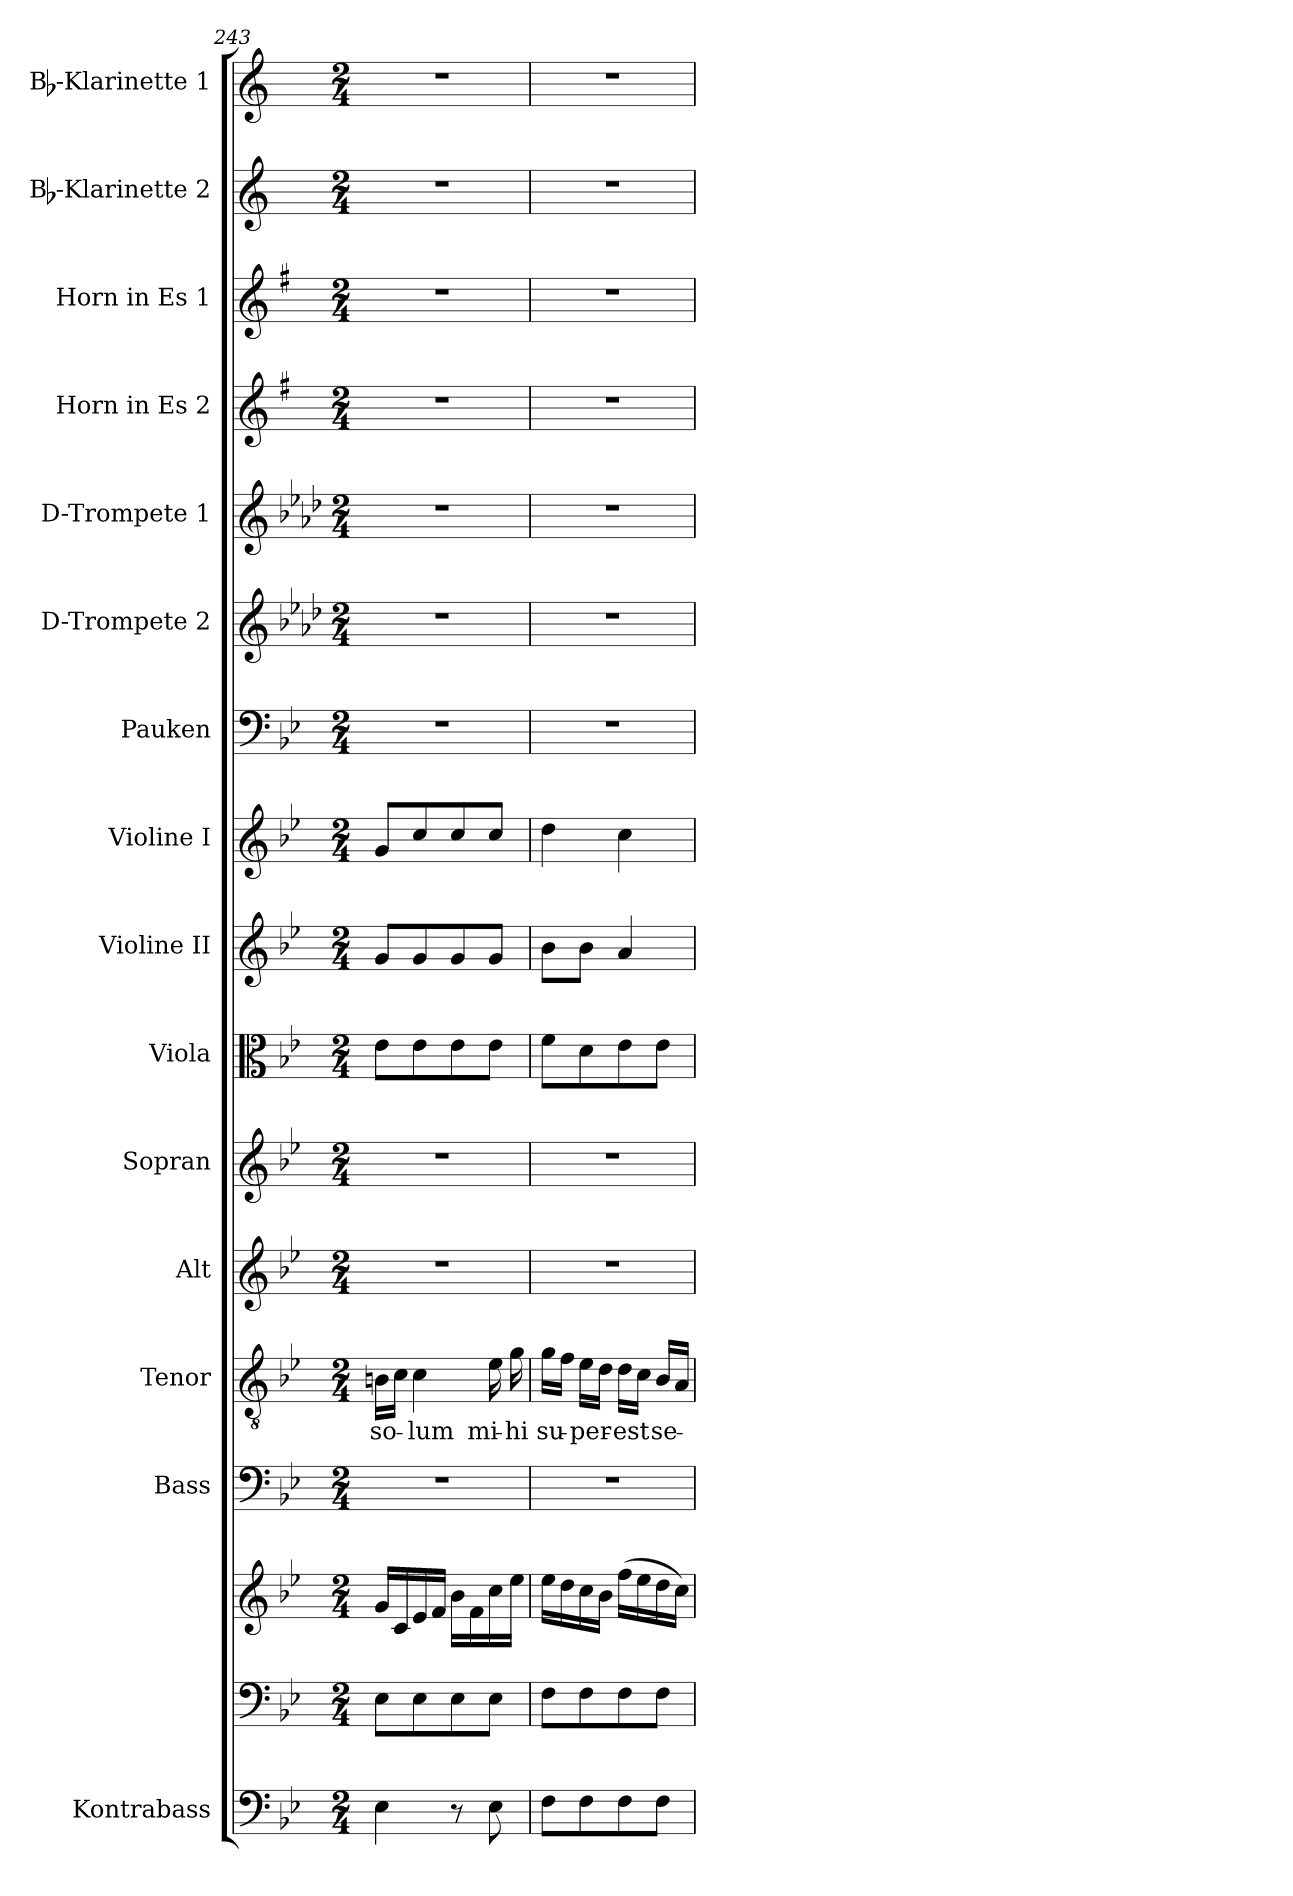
**kern	**kern	**kern	**kern	**kern	**text	**kern	**kern	**kern	**kern	**kern	**kern	**kern	**kern	**kern	**kern	**kern	**kern
*part16	*part15	*part15	*part14	*part13	*part13	*part12	*part11	*part10	*part9	*part8	*part7	*part6	*part5	*part4	*part3	*part2	*part1
*staff17	*staff16	*staff15	*staff14	*staff13	*staff13	*staff12	*staff11	*staff10	*staff9	*staff8	*staff7	*staff6	*staff5	*staff4	*staff3	*staff2	*staff1
*I"Kontrabass	*	*	*I"Bass	*I"Tenor	*	*I"Alt	*I"Sopran	*I"Viola	*I"Violine II	*I"Violine I	*I"Pauken	*I"D-Trompete 2	*I"D-Trompete 1	*I"Horn in Es 2	*I"Horn in Es 1	*I"Bb-Klarinette 2	*I"Bb-Klarinette 1
*I'Kb.	*	*	*I'B.	*I'T.	*	*I'A.	*I'S.	*I'Vla.	*I'Vl. II	*I'Vl. I	*I'Pk.	*I'D Trp. 2	*I'D Trp. 1	*	*	*I'Bb Kl. 2	*I'Bb Kl. 1
*clefF4	*clefF4	*clefG2	*clefF4	*clefGv2	*	*clefG2	*clefG2	*clefC3	*clefG2	*clefG2	*clefF4	*clefG2	*clefG2	*clefG2	*clefG2	*clefG2	*clefG2
*ITrd7c12	*	*	*	*	*	*	*	*	*	*	*	*ITrd-1c-2	*ITrd-1c-2	*ITrd5c9	*ITrd5c9	*ITrd1c2	*ITrd1c2
*k[b-e-]	*k[b-e-]	*k[b-e-]	*k[b-e-]	*k[b-e-]	*	*k[b-e-]	*k[b-e-]	*k[b-e-]	*k[b-e-]	*k[b-e-]	*k[b-e-]	*k[b-e-]	*k[b-e-]	*k[b-e-]	*k[b-e-]	*k[b-e-]	*k[b-e-]
*B-:	*B-:	*B-:	*B-:	*B-:	*	*B-:	*B-:	*B-:	*B-:	*B-:	*B-:	*B-:	*B-:	*B-:	*B-:	*B-:	*B-:
*M2/4	*M2/4	*M2/4	*M2/4	*M2/4	*	*M2/4	*M2/4	*M2/4	*M2/4	*M2/4	*M2/4	*M2/4	*M2/4	*M2/4	*M2/4	*M2/4	*M2/4
=243	=243	=243	=243	=243	=243	=243	=243	=243	=243	=243	=243	=243	=243	=243	=243	=243	=243
!	!	!	!	!	!LO:LY:b	!	!	!	!	!	!	!	!	!	!	!	!
4EE-\	8E-\L	16g/LL	2r	16Bn\LL	so-	2r	2r	8e-\L	8g/L	8g/L	2r	2r	2r	2r	2r	2r	2r
.	.	16c/	.	16c\JJ	.	.	.	.	.	.	.	.	.	.	.	.	.
!	!	!	!	!	!LO:LY:b	!	!	!	!	!	!	!	!	!	!	!	!
.	8E-\	16e-/	.	4c\	-lum	.	.	8e-\	8g/	8cc/	.	.	.	.	.	.	.
.	.	16f/JJ	.	.	.	.	.	.	.	.	.	.	.	.	.	.	.
8r	8E-\	16b-\LL	.	.	.	.	.	8e-\	8g/	8cc/	.	.	.	.	.	.	.
.	.	16f\	.	.	.	.	.	.	.	.	.	.	.	.	.	.	.
!	!	!	!	!	!LO:LY:b	!	!	!	!	!	!	!	!	!	!	!	!
8EE-\	8E-\J	16cc\	.	16e-\	mi-	.	.	8e-\J	8g/J	8cc/J	.	.	.	.	.	.	.
!	!	!	!	!	!LO:LY:b	!	!	!	!	!	!	!	!	!	!	!	!
.	.	16ee-\JJ	.	16g\	-hi	.	.	.	.	.	.	.	.	.	.	.	.
=244	=244	=244	=244	=244	=244	=244	=244	=244	=244	=244	=244	=244	=244	=244	=244	=244	=244
!	!	!	!	!	!LO:LY:b	!	!	!	!	!	!	!	!	!	!	!	!
8FF\L	8F\L	16ee-\LL	2r	16g\LL	su-	2r	2r	8f\L	8b-\L	4dd\	2r	2r	2r	2r	2r	2r	2r
.	.	16dd\	.	16f\JJ	.	.	.	.	.	.	.	.	.	.	.	.	.
!	!	!	!	!	!LO:LY:b	!	!	!	!	!	!	!	!	!	!	!	!
8FF\	8F\	16cc\	.	16e-\LL	-per-	.	.	8d\	8b-\J	.	.	.	.	.	.	.	.
.	.	16b-\JJ	.	16d\JJ	.	.	.	.	.	.	.	.	.	.	.	.	.
!	!	!	!	!	!LO:LY:b	!	!	!	!	!	!	!	!	!	!	!	!
8FF\	8F\	(>16ff\LL	.	16d\LL	-est	.	.	8e-\	4a/	4cc\	.	.	.	.	.	.	.
.	.	16ee-\	.	16c\JJ	.	.	.	.	.	.	.	.	.	.	.	.	.
!	!	!	!	!	!LO:LY:b	!	!	!	!	!	!	!	!	!	!	!	!
8FF\J	8F\J	16dd\	.	16B-/LL	se-	.	.	8e-\J	.	.	.	.	.	.	.	.	.
.	.	16cc\JJ)	.	16A/JJ	.	.	.	.	.	.	.	.	.	.	.	.	.
=	=	=	=	=	=	=	=	=	=	=	=	=	=	=	=	=	=
*-	*-	*-	*-	*-	*-	*-	*-	*-	*-	*-	*-	*-	*-	*-	*-	*-	*-
